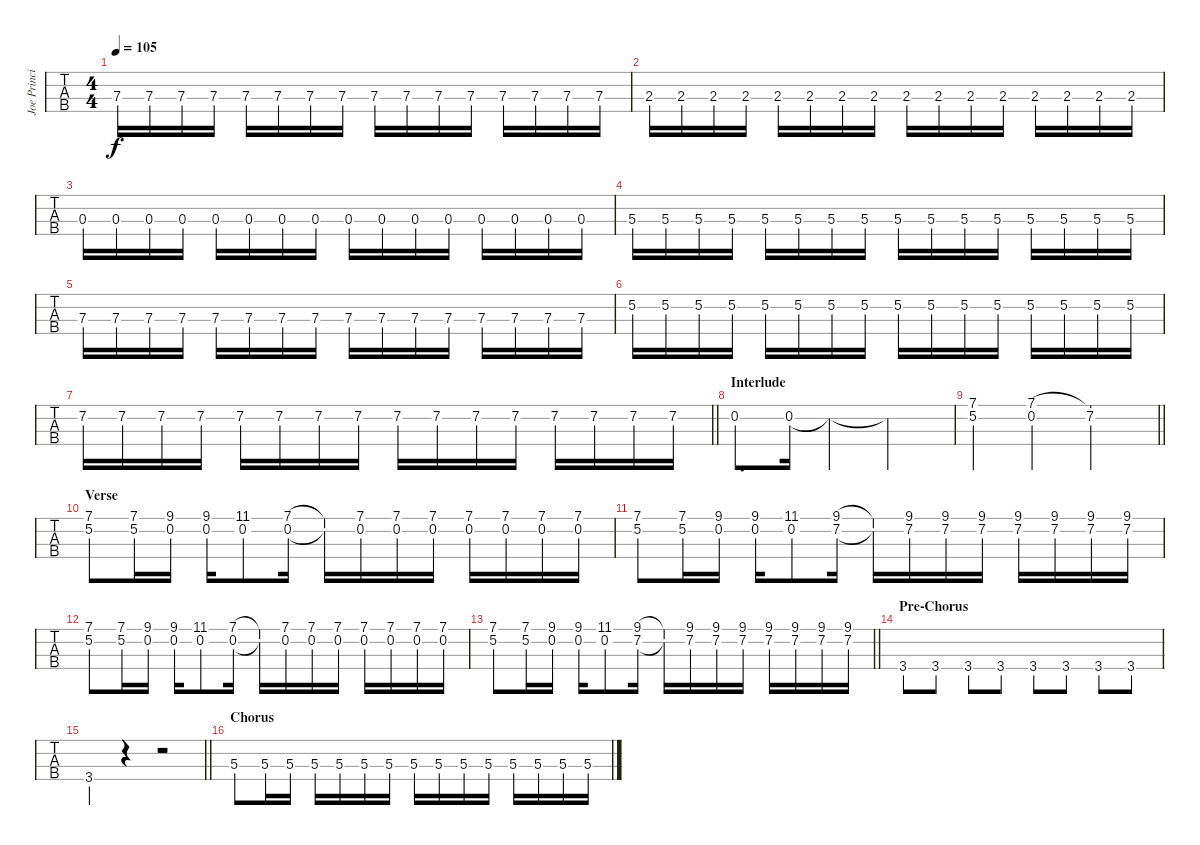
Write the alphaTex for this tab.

\track ("Joe Principe - Bass" "Joe Princi") {instrument acousticguitarsteel}
\staff {tabs}
\tuning (Gb2 Db2 Ab1 Eb1) {hide}
\ts (4 4)
\tempo 105
\clef f4
\ks db
7.3.16{dy f} 7.3.16 7.3.16 7.3.16 7.3.16 7.3.16 7.3.16 7.3.16 7.3.16 7.3.16 7.3.16 7.3.16 7.3.16 7.3.16 7.3.16 7.3.16 |
2.3.16 2.3.16 2.3.16 2.3.16 2.3.16 2.3.16 2.3.16 2.3.16 2.3.16 2.3.16 2.3.16 2.3.16 2.3.16 2.3.16 2.3.16 2.3.16 |
0.3.16 0.3.16 0.3.16 0.3.16 0.3.16 0.3.16 0.3.16 0.3.16 0.3.16 0.3.16 0.3.16 0.3.16 0.3.16 0.3.16 0.3.16 0.3.16 |
5.3.16 5.3.16 5.3.16 5.3.16 5.3.16 5.3.16 5.3.16 5.3.16 5.3.16 5.3.16 5.3.16 5.3.16 5.3.16 5.3.16 5.3.16 5.3.16 |
7.3.16 7.3.16 7.3.16 7.3.16 7.3.16 7.3.16 7.3.16 7.3.16 7.3.16 7.3.16 7.3.16 7.3.16 7.3.16 7.3.16 7.3.16 7.3.16 |
5.2.16 5.2.16 5.2.16 5.2.16 5.2.16 5.2.16 5.2.16 5.2.16 5.2.16 5.2.16 5.2.16 5.2.16 5.2.16 5.2.16 5.2.16 5.2.16 |
\barLineRight lightlight
7.2.16 7.2.16 7.2.16 7.2.16 7.2.16 7.2.16 7.2.16 7.2.16 7.2.16 7.2.16 7.2.16 7.2.16 7.2.16 7.2.16 7.2.16 7.2.16 |
\section ("" "Interlude")
0.2.8{d instrument electricbassfinger} 0.2.16 0.2{t}.4 0.2{t}.2 |
\barLineRight lightlight
(7.1 5.2).4 (7.1 0.2).4 (7.1{t} 7.2).2 |
\section ("" "Verse")
(7.1 5.2).8 (7.1 5.2).16 (9.1 0.2).16 (9.1 0.2).16 (11.1 0.2).8 (7.1 0.2).16 (7.1{t} 0.2{t}).16 (7.1 0.2).16 (7.1 0.2).16 (7.1 0.2).16 (7.1 0.2).16 (7.1 0.2).16 (7.1 0.2).16 (7.1{st} 0.2{st}).16 |
(7.1 5.2).8 (7.1 5.2).16 (9.1 0.2).16 (9.1 0.2).16 (11.1 0.2).8 (9.1 7.2).16 (9.1{t} 7.2{t}).16 (9.1 7.2).16 (9.1 7.2).16 (9.1 7.2).16 (9.1 7.2).16 (9.1 7.2).16 (9.1 7.2).16 (9.1 7.2).16 |
(7.1 5.2).8 (7.1 5.2).16 (9.1 0.2).16 (9.1 0.2).16 (11.1 0.2).8 (7.1 0.2).16 (7.1{t} 0.2{t}).16 (7.1 0.2).16 (7.1 0.2).16 (7.1 0.2).16 (7.1 0.2).16 (7.1 0.2).16 (7.1 0.2).16 (7.1{st} 0.2{st}).16 |
\barLineRight lightlight
(7.1 5.2).8 (7.1 5.2).16 (9.1 0.2).16 (9.1 0.2).16 (11.1 0.2).8 (9.1 7.2).16 (9.1{t} 7.2{t}).16 (9.1 7.2).16 (9.1 7.2).16 (9.1 7.2).16 (9.1 7.2).16 (9.1 7.2).16 (9.1 7.2).16 (9.1 7.2).16 |
\section ("" "Pre-Chorus")
3.4.8{instrument electricbassfinger} 3.4.8 3.4.8 3.4.8 3.4.8 3.4.8 3.4.8 3.4.8 |
\barLineRight lightlight
3.4.4 r.4 r.2 |
\section ("" "Chorus")
5.3.8 5.3.16 5.3.16 5.3.16 5.3.16 5.3.16 5.3.16 5.3.16 5.3.16 5.3.16 5.3.16 5.3.16 5.3.16 5.3.16 5.3.16
